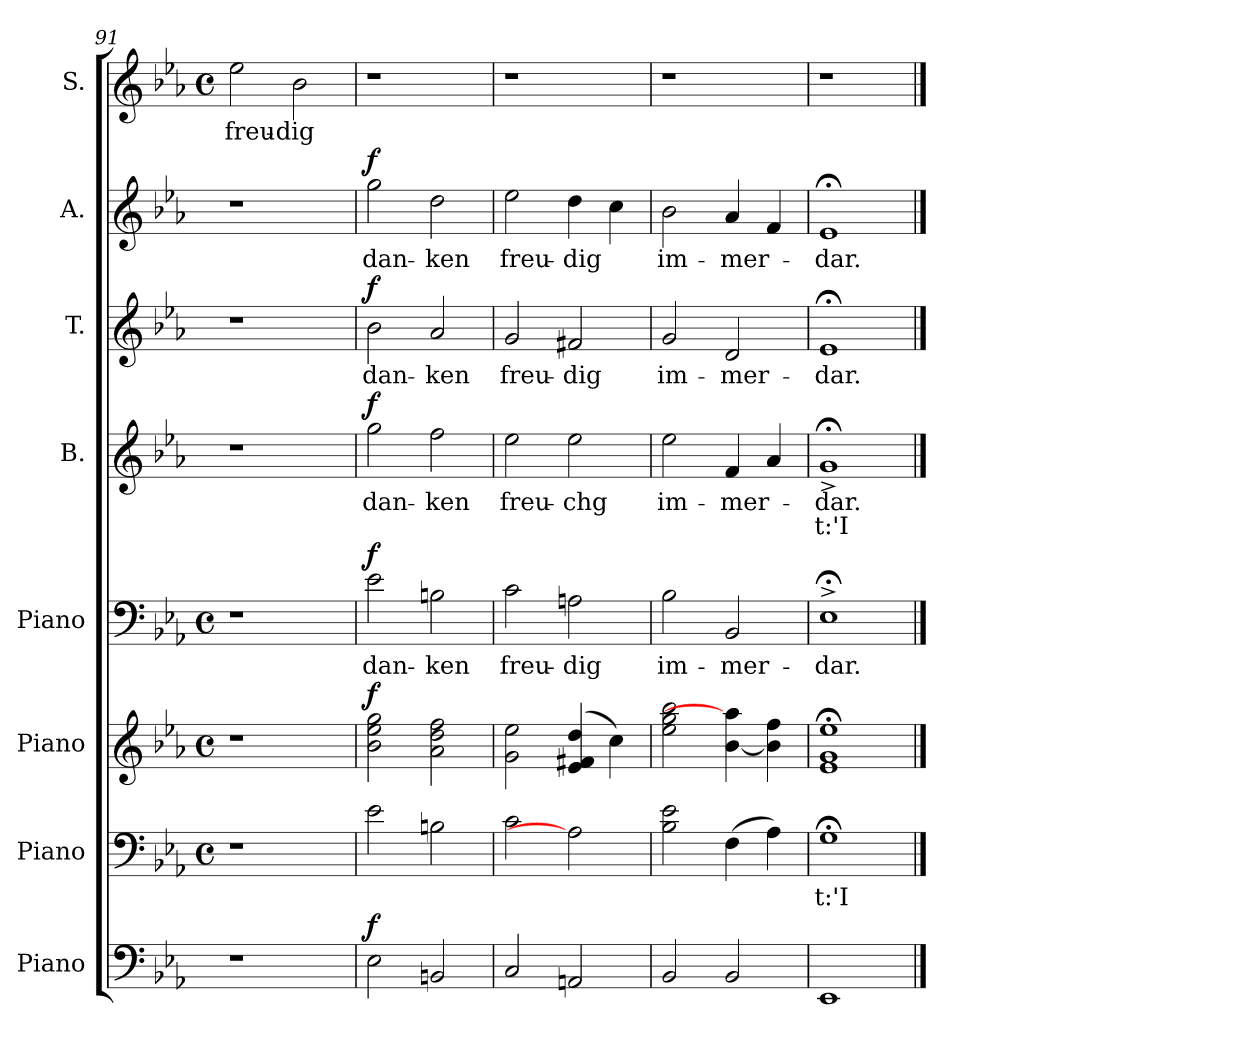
**kern	**dynam	**kern	**text	**kern	**dynam	**kern	**text	**dynam	**kern	**text	**text	**dynam	**kern	**text	**dynam	**kern	**text	**dynam	**kern	**text
*part8	*part8	*part7	*part7	*part6	*part6	*part5	*part5	*part5	*part4	*part4	*part4	*part4	*part3	*part3	*part3	*part2	*part2	*part2	*part1	*part1
*staff8	*staff8	*staff7	*staff7	*staff6	*staff6	*staff5	*staff5	*staff5	*staff4	*staff4	*staff4	*staff4	*staff3	*staff3	*staff3	*staff2	*staff2	*staff2	*staff1	*staff1
*I"Piano	*	*I"Piano	*	*I"Piano	*	*I"Piano	*	*	*I"B.	*	*	*	*I"T.	*	*	*I"A.	*	*	*I"S.	*
*I'Pno	*	*I'Pno	*	*I'Pno	*	*I'Pno	*	*	*I'B.	*	*	*	*I'T.	*	*	*I'A.	*	*	*I'S.	*
*clefF4	*	*clefF4	*	*clefG2	*	*clefF4	*	*	*clefG2	*	*	*	*clefG2	*	*	*clefG2	*	*	*clefG2	*
*k[b-e-a-]	*	*k[b-e-a-]	*	*k[b-e-a-]	*	*k[b-e-a-]	*	*	*k[b-e-a-]	*	*	*	*k[b-e-a-]	*	*	*k[b-e-a-]	*	*	*k[b-e-a-]	*
*	*	*M4/4	*	*M4/4	*	*M4/4	*	*	*	*	*	*	*	*	*	*	*	*	*M4/4	*
*	*	*met(c)	*	*met(c)	*	*met(c)	*	*	*	*	*	*	*	*	*	*	*	*	*met(c)	*
=91	=91	=91	=91	=91	=91	=91	=91	=91	=91	=91	=91	=91	=91	=91	=91	=91	=91	=91	=91	=91
1r	.	1r	.	1r	.	1r	.	.	1r	.	.	.	1r	.	.	1r	.	.	2ee-\	freu-
.	.	.	.	.	.	.	.	.	.	.	.	.	.	.	.	.	.	.	2b-\	dig
!!LO:PB:g=z
=92	=92	=92	=92	=92	=92	=92	=92	=92	=92	=92	=92	=92	=92	=92	=92	=92	=92	=92	=92	=92
!	!LO:DY:a	!	!	!	!LO:DY:a	!	!	!LO:DY:a	!	!	!	!LO:DY:a	!	!	!LO:DY:a	!	!	!LO:DY:a	!	!
2E-\	f	2e-\	.	2b-\ 2ee-\ 2gg\	f	2e-\	dan-	f	2gg\	dan-	.	f	2b-\	dan-	f	2gg\	dan-	f	1r	.
2BBn/	.	2Bn\	.	2a-\ 2dd\ 2ff\	.	2Bn\	ken	.	2ff\	ken	.	.	2a-/	ken	.	2dd\	ken	.	.	.
=93	=93	=93	=93	=93	=93	=93	=93	=93	=93	=93	=93	=93	=93	=93	=93	=93	=93	=93	=93	=93
2C/	.	2c\	.	2g\ 2ee-\	.	2c\	freu-	.	2ee-\	freu-	.	.	2g/	freu-	.	2ee-\	freu-	.	1r	.
2AAn/	.	2A\]	.	(4e-/ 4f#X/ 4dd/	.	2An\	dig	.	2ee-\	chg	.	.	2f#X/	dig	.	4dd\	dig	.	.	.
.	.	.	.	4cc\)	.	.	.	.	.	.	.	.	.	.	.	4cc\	.	.	.	.
=94	=94	=94	=94	=94	=94	=94	=94	=94	=94	=94	=94	=94	=94	=94	=94	=94	=94	=94	=94	=94
2BB-/	.	2B-\ 2e-\	.	2ee-\ 2gg\ 2bb-\	.	2B-\	im-	.	2ee-\	im-	.	.	2g/	im-	.	2b-\	im-	.	1r	.
2BB-/	.	(4F\	.	[4b-\ 4aa-\]	.	2BB-/	mer-	.	4f/	mer-	.	.	2d/	mer-	.	4a-/	mer-	.	.	.
.	.	4A-\)	.	4b-\] 4ff\	.	.	.	.	4a-/	.	.	.	.	.	.	4f/	.	.	.	.
=95	=95	=95	=95	=95	=95	=95	=95	=95	=95	=95	=95	=95	=95	=95	=95	=95	=95	=95	=95	=95
1EE-	.	1G;<	t:'I	1e-;< 1g;< 1ee-;<	.	1E-;<^	dar.	.	1g;<^	dar.	t:'I	.	1e-;<	dar.	.	1e-;<	dar.	.	1r	.
==	==	==	==	==	==	==	==	==	==	==	==	==	==	==	==	==	==	==	==	==
*-	*-	*-	*-	*-	*-	*-	*-	*-	*-	*-	*-	*-	*-	*-	*-	*-	*-	*-	*-	*-
